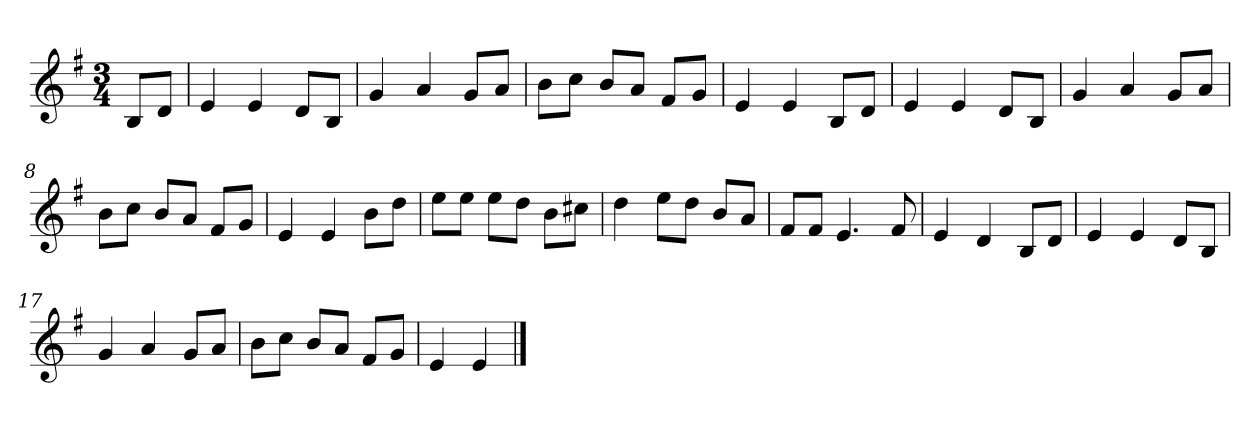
**kern
*part1
*staff1
*clefG2
*k[f#]
*e:
*M3/4
=
8B/L
8d/J
=1
4e
4e
8d/L
8B/J
=2
4g
4a
8g/L
8a/J
=3
8b\L
8cc\J
8b/L
8a/J
8f#/L
8g/J
=4
4e
4e
8B/L
8d/J
=6
4e
4e
8d/L
8B/J
=7
4g
4a
8g/L
8a/J
=8
8b\L
8cc\J
8b/L
8a/J
8f#/L
8g/J
=9
4e
4e
8b\L
8dd\J
=11
8ee\L
8ee\J
8ee\L
8dd\J
8b\L
8cc#X\J
=12
4dd
8ee\L
8dd\J
8b/L
8a/J
=13
8f#/L
8f#/J
4.e
8f#
=14
4e
4d
8B/L
8d/J
=16
4e
4e
8d/L
8B/J
=17
4g
4a
8g/L
8a/J
=18
8b\L
8cc\J
8b/L
8a/J
8f#/L
8g/J
=19
4e
4e
==
*-
